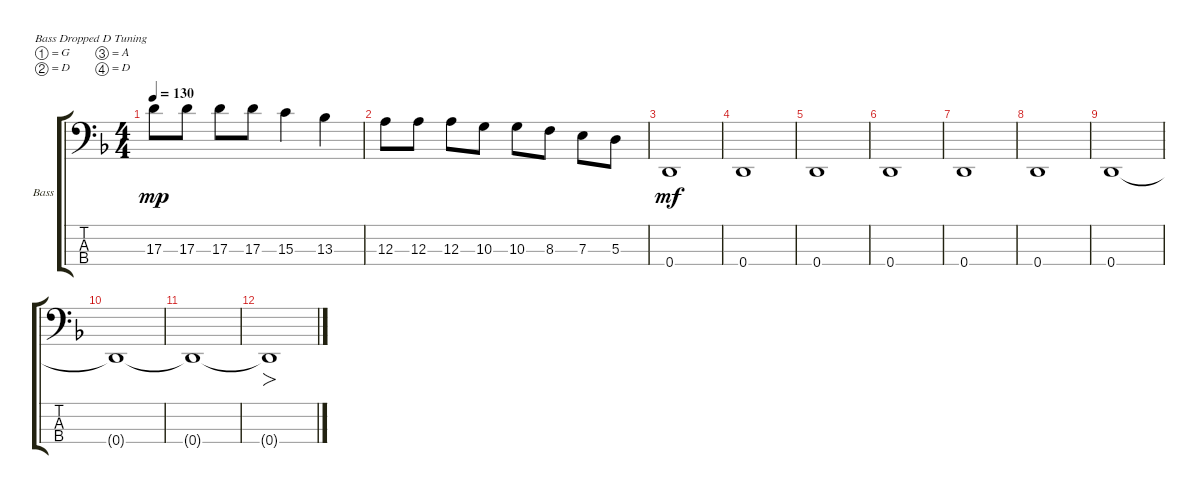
\defaultSystemsLayout 4
\bracketExtendMode groupsimilarinstruments
\firstSystemTrackNameOrientation horizontal
\otherSystemsTrackNameOrientation horizontal
\track ("Bass" "Bass") {instrument electricbassfinger}
\staff {score tabs}
\tuning (G2 D2 A1 D1)
\ts (4 4)
\tempo 130
\clef f4
\ks f
17.3.8{dy mp} 17.3.8 17.3.8 17.3.8 15.3.4 13.3.4 |
12.3.8 12.3.8 12.3.8 10.3.8 10.3.8 8.3.8 7.3.8 5.3.8 |
0.4.1{dy mf} |
0.4.1 |
0.4.1 |
0.4.1 |
0.4.1 |
0.4.1 |
0.4.1 |
0.4{t}.1 |
0.4{t}.1 |
0.4{t}.1{fo}
